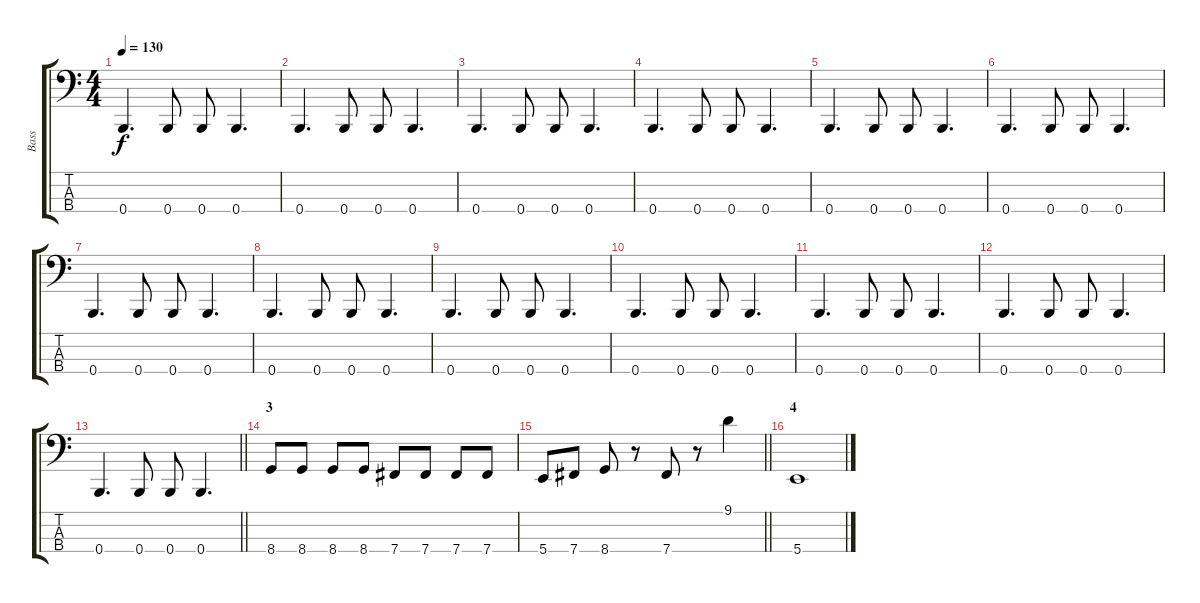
\track ("Bass" "Bass") {instrument electricbassfinger}
\staff {score tabs}
\tuning (F2 B1 Gb1 B0) {hide}
\ts (4 4)
\tempo 130
\clef f4
\ks c
0.4.4{d dy f} 0.4.8 0.4.8 0.4.4{d} |
0.4.4{d} 0.4.8 0.4.8 0.4.4{d} |
0.4.4{d} 0.4.8 0.4.8 0.4.4{d} |
0.4.4{d} 0.4.8 0.4.8 0.4.4{d} |
0.4.4{d} 0.4.8 0.4.8 0.4.4{d} |
0.4.4{d} 0.4.8 0.4.8 0.4.4{d} |
0.4.4{d} 0.4.8 0.4.8 0.4.4{d} |
0.4.4{d} 0.4.8 0.4.8 0.4.4{d} |
0.4.4{d} 0.4.8 0.4.8 0.4.4{d} |
0.4.4{d} 0.4.8 0.4.8 0.4.4{d} |
0.4.4{d} 0.4.8 0.4.8 0.4.4{d} |
0.4.4{d} 0.4.8 0.4.8 0.4.4{d} |
\barLineRight lightlight
0.4.4{d} 0.4.8 0.4.8 0.4.4{d} |
\section ("" "3")
8.4.8 8.4.8 8.4.8 8.4.8 7.4.8 7.4.8 7.4.8 7.4.8 |
\barLineRight lightlight
5.4.8 7.4.8 8.4.8 r.8 7.4.8 r.8 9.1.4 |
\section ("" "4")
5.4.1
